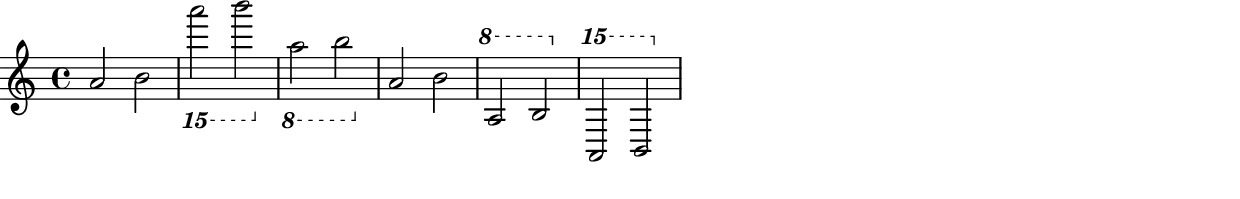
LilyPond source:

%% Generated by lilypond-book.py
%% Options: [exampleindent=10.16\mm,fragment,indent=0\mm,line-width=160\mm,quote,relative=2]
\include "lilypond-book-preamble.ly"


% ****************************************************************
% Start cut-&-pastable-section
% ****************************************************************



\paper {
  indent = 0\mm
  line-width = 160\mm
  % offset the left padding, also add 1mm as lilypond creates cropped
  % images with a little space on the right
  line-width = #(- line-width (* mm  3.000000) (* mm 1))
  line-width = 160\mm - 2.0 * 10.16\mm
  % offset the left padding, also add 1mm as lilypond creates cropped
  % images with a little space on the right
  line-width = #(- line-width (* mm  3.000000) (* mm 1))
}

\layout {
  
}



\relative c''
{


% ****************************************************************
% ly snippet contents follows:
% ****************************************************************
\sourcefileline 1383
a2 b
\ottava #-2
a2 b
\ottava #-1
a2 b
\ottava #0
a2 b
\ottava #1
a2 b
\ottava #2
a2 b



% ****************************************************************
% end ly snippet
% ****************************************************************
}
